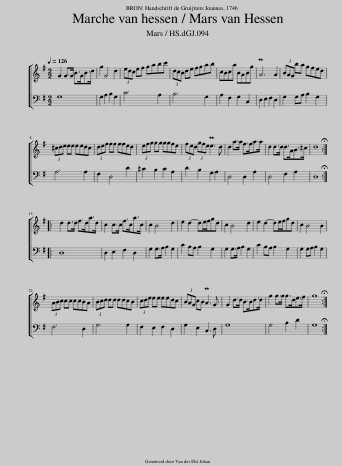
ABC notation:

X:1
%%score [ 1 2 ]
L:1/8
Q:1/4=126
M:2/2
I:linebreak $
K:G
V:1 treble
V:2 bass
V:1
 G2 G>G B>GB>d | g2 G4 d2 | (3edc ef gabc' | (3dcB de fgab | cBca BABg | %5
 PA6 A2 | (3BAG ba gfed |$ (3^cde ee eedc | (3def ff ffed | (3efg gg ggfe | %10
 (3fed (3gfe Pe3 d | d2 a>a f>fa>a | d2 d>d d>AB>^c | d8 ::$ d2 d>d f>da>d | %15
 c2 c>c f>ca>c | c2 B4 d2 | e2 d2- de/f/gd | c2 B4 d2 | e2 d2- de/f/gd | %20
 c2 B4 B2 |$ (3ABc cc ccBA | (3Bcd dd ddcB | (3cde ee eedc | (3BAG cB PA3 G | %25
 G2 d>d B>Bd>d | g2 g>g g>de>f | g8 :| %28
V:2
 G,8 | G,2 A,2 B,2 G,2 | C6 A,2 | B,6 G,2 | A,2 F,2 G,2 C,2 | %5
 D,2 E,2 F,2 D,2 | G,2 G,A, B,2 G,2 |$ A,6 A,2 | F,2 D,4 D2 | ^C2 B,2 C2 A,2 | %10
 D2 B,2 G,2 A,2 | D,4 D,2 A,2 | D,4 F,2 A,2 | D,8 ::$ D,8 | %15
 D,2 E,2 F,2 D,2 | G,2 G,>A, B,2 G,2 | C2 B,A, B,2 G,2 | G,2 G,>A, B,2 G,2 | C2 B,A, B,2 G,2 | %20
 G,2 G,A, B,2 G,2 |$ F,6 D,2 | G,6 G,2 | F,2 E,2 F,2 D,2 | G,2 E,2 C,3 D, | %25
 G,8 | G,4 B,2 D2 | G,8 :| %28
